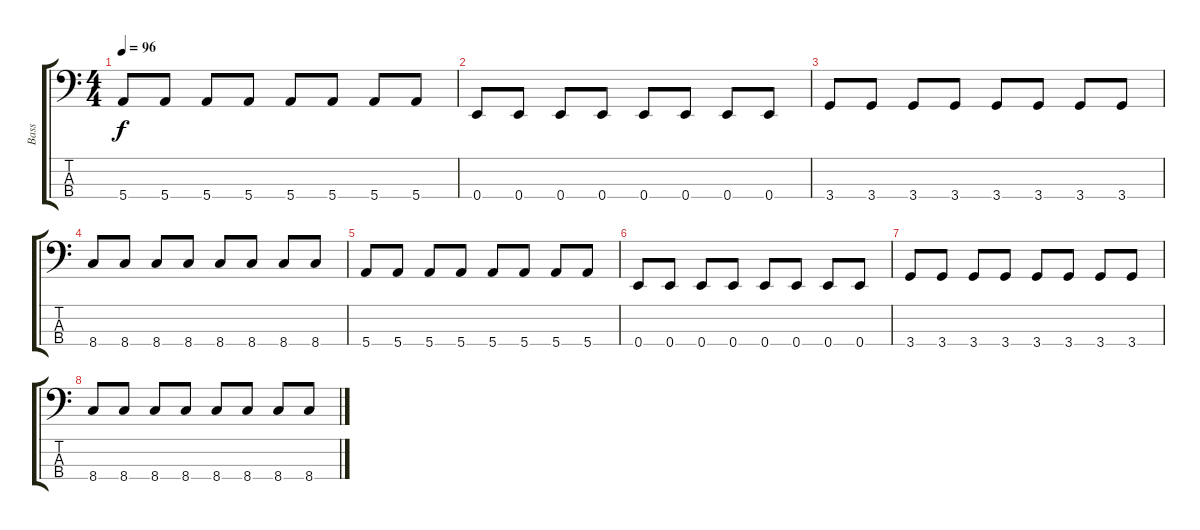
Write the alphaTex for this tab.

\track ("Bass" "Bass") {instrument electricbassfinger}
\staff {score tabs}
\tuning (G2 D2 A1 E1) {hide}
\ts (4 4)
\tempo 96
\clef f4
\ks c
5.4.8{dy f} 5.4.8 5.4.8 5.4.8 5.4.8 5.4.8 5.4.8 5.4.8 |
0.4.8 0.4.8 0.4.8 0.4.8 0.4.8 0.4.8 0.4.8 0.4.8 |
3.4.8 3.4.8 3.4.8 3.4.8 3.4.8 3.4.8 3.4.8 3.4.8 |
8.4.8 8.4.8 8.4.8 8.4.8 8.4.8 8.4.8 8.4.8 8.4.8 |
5.4.8 5.4.8 5.4.8 5.4.8 5.4.8 5.4.8 5.4.8 5.4.8 |
0.4.8 0.4.8 0.4.8 0.4.8 0.4.8 0.4.8 0.4.8 0.4.8 |
3.4.8 3.4.8 3.4.8 3.4.8 3.4.8 3.4.8 3.4.8 3.4.8 |
8.4.8 8.4.8 8.4.8 8.4.8 8.4.8 8.4.8 8.4.8 8.4.8
